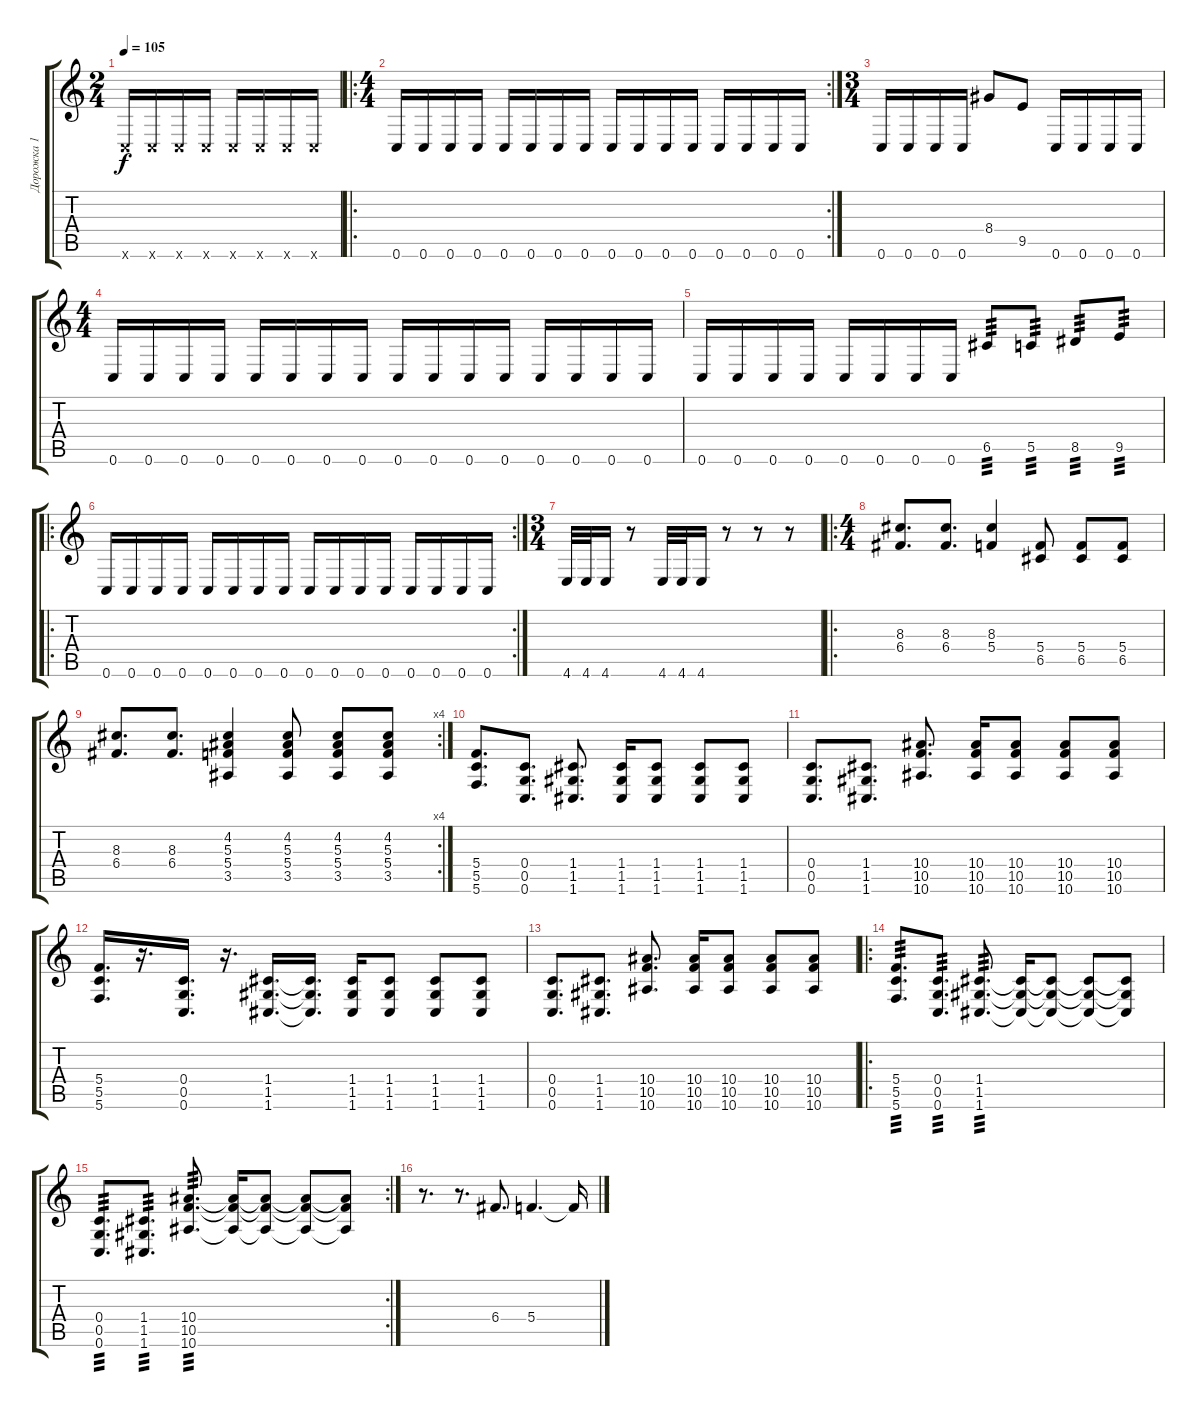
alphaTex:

\track ("Дорожка 1" "Дорожка 1") {instrument overdrivenguitar}
\staff {score tabs}
\tuning (D4 A3 F3 C3 G2 C2) {hide}
\ts (2 4)
\tempo 105
\clef g2
\ks c
0.6{x}.16{dy f} 0.6{x}.16 0.6{x}.16 0.6{x}.16 0.6{x}.16 0.6{x}.16 0.6{x}.16 0.6{x}.16 |
\ro
\rc 2
\ts (4 4)
0.6.16 0.6.16 0.6.16 0.6.16 0.6.16 0.6.16 0.6.16 0.6.16 0.6.16 0.6.16 0.6.16 0.6.16 0.6.16 0.6.16 0.6.16 0.6.16 |
\ts (3 4)
0.6.16 0.6.16 0.6.16 0.6.16 8.4.8 9.5.8 0.6.16 0.6.16 0.6.16 0.6.16 |
\ts (4 4)
0.6.16 0.6.16 0.6.16 0.6.16 0.6.16 0.6.16 0.6.16 0.6.16 0.6.16 0.6.16 0.6.16 0.6.16 0.6.16 0.6.16 0.6.16 0.6.16 |
0.6.16 0.6.16 0.6.16 0.6.16 0.6.16 0.6.16 0.6.16 0.6.16 6.5.8{tp 3} 5.5.8{tp 3} 8.5.8{tp 3} 9.5.8{tp 3} |
\ro
\rc 2
0.6.16 0.6.16 0.6.16 0.6.16 0.6.16 0.6.16 0.6.16 0.6.16 0.6.16 0.6.16 0.6.16 0.6.16 0.6.16 0.6.16 0.6.16 0.6.16 |
\ts (3 4)
4.6.32 4.6.32 4.6.16 r.8 4.6.32 4.6.32 4.6.16 r.8 r.8 r.8 |
\ro
\ts (4 4)
(8.3 6.4).8{d} (8.3 6.4).8{d} (8.3 5.4).4 (5.4 6.5).8 (5.4 6.5).8 (5.4 6.5).8 |
\rc 4
(8.3 6.4).8{d} (8.3 6.4).8{d} (4.2 5.3 5.4 3.5).4 (4.2 5.3 5.4 3.5).8 (4.2 5.3 5.4 3.5).8 (4.2 5.3 5.4 3.5).8 |
(5.4 5.5 5.6).8{d} (0.4 0.5 0.6).8{d} (1.4 1.5 1.6).8{d} (1.4 1.5 1.6).16 (1.4 1.5 1.6).8 (1.4 1.5 1.6).8 (1.4 1.5 1.6).8 |
(0.4 0.5 0.6).8{d} (1.4 1.5 1.6).8{d} (10.4 10.5 10.6).8{d} (10.4 10.5 10.6).16 (10.4 10.5 10.6).8 (10.4 10.5 10.6).8 (10.4 10.5 10.6).8 |
(5.4 5.5 5.6).16{d} r.16{d} (0.4 0.5 0.6).16{d} r.16{d} (1.4 1.5 1.6).16{d} (1.4{t} 1.5{t} 1.6{t}).16{d} (1.4 1.5 1.6).16 (1.4 1.5 1.6).8 (1.4 1.5 1.6).8 (1.4 1.5 1.6).8 |
(0.4 0.5 0.6).8{d} (1.4 1.5 1.6).8{d} (10.4 10.5 10.6).8{d} (10.4 10.5 10.6).16 (10.4 10.5 10.6).8 (10.4 10.5 10.6).8 (10.4 10.5 10.6).8 |
\ro
(5.4 5.5 5.6).8{d tp 3} (0.4 0.5 0.6).8{d tp 3} (1.4 1.5 1.6).8{d tp 3} (1.4{t} 1.5{t} 1.6{t}).16 (1.4{t} 1.5{t} 1.6{t}).8 (1.4{t} 1.5{t} 1.6{t}).8 (1.4{t} 1.5{t} 1.6{t}).8 |
\rc 2
(0.4 0.5 0.6).8{d tp 3} (1.4 1.5 1.6).8{d tp 3} (10.4 10.5 10.6).8{d tp 3} (10.4{t} 10.5{t} 10.6{t}).16 (10.4{t} 10.5{t} 10.6{t}).8 (10.4{t} 10.5{t} 10.6{t}).8 (10.4{t} 10.5{t} 10.6{t}).8 |
r.8{d} r.8{d} 6.4.8{d} 5.4.4{d} 5.4{t}.16
